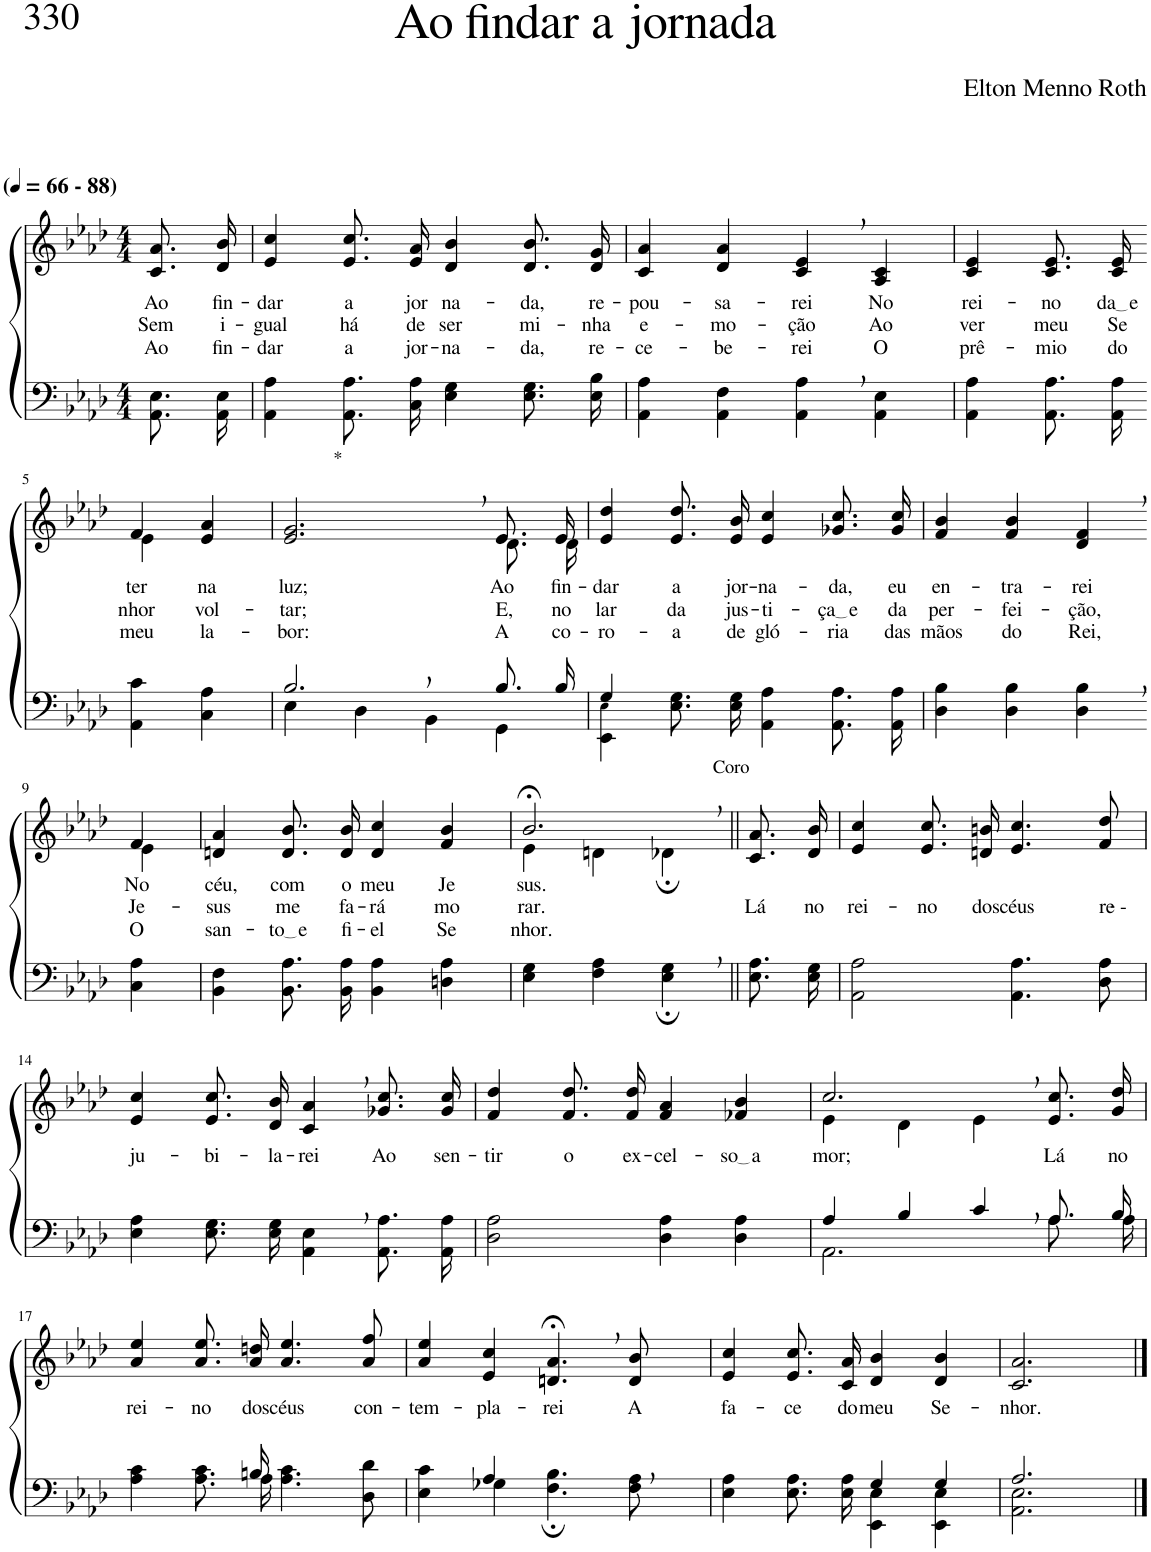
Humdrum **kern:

**kern	**kern	**text	**text	**text
*part2	*part1	*part1	*part1	*part1
*staff2	*staff1	*staff1	*staff1	*staff1
*I"Parte III e IV	*I"Parte I e II	*	*	*
*clefF4	*clefG2	*	*	*
*k[b-e-a-d-]	*k[b-e-a-d-]	*	*	*
*M4/4	*M4/4	*	*	*
*MM66	*MM66	*	*	*
=1	=1	=1	=1	=1
!	!LO:TX:a:B:t=(	!	!	!
!	!LO:TX:a:B:t=- 88)	!	!	!
!	!	!LO:LY:b	!LO:LY:b	!LO:LY:b
8.AA-/ 8.E-/L	8.c/ 8.a-/L	Ao	Sem	Ao
!	!	!LO:LY:b	!LO:LY:b	!LO:LY:b
16AA-/ 16E-/Jk	16d-/ 16b-/Jk	fin-	i-	fin-
=2	=2	=2	=2	=2
!	!	!LO:LY:b	!LO:LY:b	!LO:LY:b
4AA-\ 4A-\	4e-/ 4cc/	-dar	-gual	-dar
!	!	!LO:LY:b	!LO:LY:b	!LO:LY:b
8.AA-\ 8.A-\L	8.e-/ 8.cc/L	a	há	a
!	!	!LO:LY:b	!LO:LY:b	!LO:LY:b
16C\ 16A-\Jk	16e-/ 16a-/Jk	jor	de	jor-
!	!	!LO:LY:b	!LO:LY:b	!LO:LY:b
4E-\ 4G\	4d-/ 4b-/	na-	ser	-na-
!	!	!LO:LY:b	!LO:LY:b	!LO:LY:b
8.E-\ 8.G\L	8.d-/ 8.b-/L	-da,	mi-	-da,
!	!	!LO:LY:b	!LO:LY:b	!LO:LY:b
16E-\ 16B-\Jk	16d-/ 16g/Jk	re-	-nha	re-
=3	=3	=3	=3	=3
!	!	!LO:LY:b	!LO:LY:b	!LO:LY:b
4AA-\ 4A-\	4c/ 4a-/	-pou-	e-	-ce-
!	!	!LO:LY:b	!LO:LY:b	!LO:LY:b
4AA-\ 4F\	4d-/ 4a-/	-sa-	-mo-	-be-
!	!	!LO:LY:b	!LO:LY:b	!LO:LY:b
4AA-\, 4A-\,	4c/, 4e-/,	-rei	-ção	-rei
!	!	!LO:LY:b	!LO:LY:b	!LO:LY:b
4AA-\ 4E-\	4A-/ 4c/	No	Ao	O
=4	=4	=4	=4	=4
!	!	!LO:LY:b	!LO:LY:b	!LO:LY:b
4AA-\ 4A-\	4c/ 4e-/	rei-	ver	prê-
!	!	!LO:LY:b	!LO:LY:b	!LO:LY:b
8.AA-\ 8.A-\L	8.c/ 8.e-/L	-no	meu	-mio
!	!	!LO:LY:b	!LO:LY:b	!LO:LY:b
16AA-\ 16A-\Jk	16c/ 16e-/Jk	da e	Se-	do
!!LO:LB:g=z
=5-	=5-	=5-	=5-	=5-
*	*^	*	*	*
!	!	!	!LO:LY:b	!LO:LY:b	!LO:LY:b
4AA-\ 4c\	4f/	4e-\	-ter-	-nhor	meu
!	!	!	!LO:LY:b	!LO:LY:b	!LO:LY:b
4C\ 4A-\	4e-/ 4a-/	4ryy	-na	vol-	la-
=6	=6	=6	=6	=6	=6
*^	*	*	*	*	*
!	!	!LO:TX:a:t=*	!	!	!	!
!	!	!	!	!LO:LY:b	!LO:LY:b	!LO:LY:b
2.B-,/	4E-\	2.e-/, 2.g/,	2.ryy	luz;	-tar;	-bor:
.	4D-\	.	.	.	.	.
.	4BB-\	.	.	.	.	.
!	!	!	!	!LO:LY:b	!LO:LY:b	!LO:LY:b
8.B-/L	4GG\	8.e-/L	8.d-\L	Ao	E,	-A
!	!	!	!	!LO:LY:b	!LO:LY:b	!LO:LY:b
16B-/Jk	.	16e-/Jk	16d-\Jk	fin-	no	co-
=7	=7	=7	=7	=7	=7	=7
!	!	!	!	!LO:LY:b	!LO:LY:b	!LO:LY:b
*	*	*v	*v	*	*	*
4G/	4EE-\ 4E-!\	4e-/ 4dd-/	-dar	lar	-ro-
!	!	!	!LO:LY:b	!LO:LY:b	!LO:LY:b
2.ryy	8.E-\ 8.G\L	8.e-/ 8.dd-/L	a	da	-a
!	!	!	!LO:LY:b	!LO:LY:b	!LO:LY:b
.	16E-\ 16G\Jk	16e-/ 16b-/Jk	jor-	jus-	de
!	!	!	!LO:LY:b	!LO:LY:b	!LO:LY:b
.	4AA-\ 4A-\	4e-/ 4cc/	-na-	-ti-	gló-
!	!	!	!LO:LY:b	!LO:LY:b	!LO:LY:b
.	8.AA-\ 8.A-\L	8.g-X/ 8.cc/L	-da,	ça e	-ria
!	!	!	!LO:LY:b	!LO:LY:b	!LO:LY:b
.	16AA-\ 16A-\Jk	16g-/ 16cc/Jk	eu	da	das
=8	=8	=8	=8	=8	=8
!	!	!	!LO:LY:b	!LO:LY:b	!LO:LY:b
*v	*v	*	*	*	*
4D-\ 4B-\	4f/ 4b-/	en-	per-	mãos
!	!	!LO:LY:b	!LO:LY:b	!LO:LY:b
4D-\ 4B-\	4f/ 4b-/	-tra-	-fei-	do
!	!	!LO:LY:b	!LO:LY:b	!LO:LY:b
4D-\, 4B-\,	4d-/, 4f/,	-rei	-ção,	Rei,
!!LO:LB:g=z
=9-	=9-	=9-	=9-	=9-
*	*^	*	*	*
!	!	!	!LO:LY:b	!LO:LY:b	!LO:LY:b
4C\ 4A-\	4f/	4e-\	No	Je-	O
=10	=10	=10	=10	=10	=10
!	!	!	!LO:LY:b	!LO:LY:b	!LO:LY:b
*	*v	*v	*	*	*
4BB-\ 4F\	4dn/ 4a-/	céu,	-sus	san-
!	!	!LO:LY:b	!LO:LY:b	!LO:LY:b
8.BB-\ 8.A-\L	8.d/ 8.b-/L	com	me	to e
!	!	!LO:LY:b	!LO:LY:b	!LO:LY:b
16BB-\ 16A-\Jk	16d/ 16b-/Jk	o	fa-	fi-
!	!	!LO:LY:b	!LO:LY:b	!LO:LY:b
4BB-\ 4A-\	4d/ 4cc/	meu	-rá	-el
!	!	!LO:LY:b	!LO:LY:b	!LO:LY:b
4Dn\ 4A-\	4f/ 4b-/	Je-	mo-	Se-
=11	=11	=11	=11	=11
*	*^	*	*	*
!	!	!	!LO:LY:b	!LO:LY:b	!LO:LY:b
4E-\ 4G\	2.b-;<,/	4e-\	-sus.	-rar.	nhor.
4F\ 4A-\	.	4dn\	.	.	.
!	!	!LO:TX:a:t=Coro	!	!	!
4E-\;, 4G\;,	.	4d-X;\	.	.	.
=12||	=12||	=12||	=12||	=12||	=12||
!	!	!	!	!LO:LY:b	!
*	*v	*v	*	*	*
8.E-\ 8.A-\L	8.c/ 8.a-/L	.	Lá	.
!	!	!	!LO:LY:b	!
16E-\ 16G\Jk	16d-/ 16b-/Jk	.	no	.
=13	=13	=13	=13	=13
!	!	!	!LO:LY:b	!
2AA-\ 2A-\	4e-/ 4cc/	.	rei-	.
!	!	!	!LO:LY:b	!
.	8.e-/ 8.cc/L	.	-no	.
!	!	!	!LO:LY:b	!
.	16dn/ 16bn/Jk	.	dos	.
!	!	!	!LO:LY:b	!
4.AA-\ 4.A-\	4.e-/ 4.cc/	.	céus	.
!	!	!	!LO:LY:b	!
8D-\ 8A-\	8f/ 8dd-/	.	re --	.
!!LO:LB:g=z
=14	=14	=14	=14	=14
!	!	!LO:LY:b	!	!
4E-\ 4A-\	4e-/ 4cc/	ju-	.	.
!	!	!LO:LY:b	!	!
8.E-\ 8.G\L	8.e-/ 8.cc/L	-bi-	.	.
!	!	!LO:LY:b	!	!
16E-\ 16G\Jk	16d-/ 16b-/Jk	-la-	.	.
!	!	!LO:LY:b	!	!
4AA-\, 4E-\,	4c/, 4a-/,	-rei	.	.
!	!	!LO:LY:b	!	!
8.AA-\ 8.A-\L	8.g-X/ 8.cc/L	Ao	.	.
!	!	!LO:LY:b	!	!
16AA-\ 16A-\Jk	16g-/ 16cc/Jk	sen-	.	.
=15	=15	=15	=15	=15
!	!	!LO:LY:b	!	!
2D-\ 2A-\	4f/ 4dd-/	-tir	.	.
!	!	!LO:LY:b	!	!
.	8.f/ 8.dd-/L	o	.	.
!	!	!LO:LY:b	!	!
.	16f/ 16dd-/Jk	ex-	.	.
!	!	!LO:LY:b	!	!
4D-\ 4A-\	4f/ 4a-/	-cel-	.	.
!	!	!LO:LY:b	!	!
4D-\ 4A-\	4f-X/ 4b-/	so a	.	.
=16	=16	=16	=16	=16
*^	*^	*	*	*
!	!	!	!	!LO:LY:b	!	!
4A-/	2.AA-\	2.cc,/	4e-\	-mor;	.	.
4B-/	.	.	4d-\	.	.	.
4c,/	.	.	4e-\	.	.	.
!	!	!	!	!LO:LY:b	!	!
8.A-/L	8.A-\L	8.e-/ 8.cc/L	4ryy	Lá	.	.
!	!	!	!	!LO:LY:b	!	!
16B-/Jk	16A-\Jk	16g/ 16dd-/Jk	.	no	.	.
*	*	*v	*v	*	*	*
!!LO:LB:g=z
=17	=17	=17	=17	=17	=17
!	!	!	!LO:LY:b	!	!
4..ryy	4A-\ 4c\	4a-/ 4ee-/	rei-	.	.
!	!	!	!LO:LY:b	!	!
.	8.A-\ 8.c\L	8.a-\ 8.ee-\L	-no	.	.
!	!	!	!LO:LY:b	!	!
16Bn/	16A-\Jk	16a-\ 16ddn\Jk	dos	.	.
!	!	!	!LO:LY:b	!	!
2ryy	4.A-\ 4.c\	4.a-/ 4.ee-/	céus	.	.
!	!	!	!LO:LY:b	!	!
.	8D-\ 8d-\	8a-/ 8ff/	con-	.	.
=18	=18	=18	=18	=18	=18
!	!	!	!LO:LY:b	!	!
4ryy	4E-\ 4c\	4a-/ 4ee-/	-tem-	.	.
!	!	!	!LO:LY:b	!	!
4A-/	4G-X\	4e-/ 4cc/	-pla-	.	.
!	!	!	!LO:LY:b	!	!
2ryy	4.F\; 4.B-\;	4.dn/;<, 4.a-/;<,	-rei	.	.
!	!	!	!LO:LY:b	!	!
.	8F\ 8A-\	8d/ 8b-/	A	.	.
=19	=19	=19	=19	=19	=19
!	!	!	!LO:LY:b	!	!
2ryy	4E-\ 4A-\	4e-/ 4cc/	fa-	.	.
!	!	!	!LO:LY:b	!	!
.	8.E-\ 8.A-\L	8.e-/ 8.cc/L	-ce	.	.
!	!	!	!LO:LY:b	!	!
.	16E-\ 16A-\Jk	16c/ 16a-/Jk	do	.	.
!	!	!	!LO:LY:b	!	!
4G/	4EE-\ 4E-\	4d-/ 4b-/	meu	.	.
!	!	!	!LO:LY:b	!	!
4G/	4EE-\ 4E-\	4d-/ 4b-/	Se-	.	.
=20	=20	=20	=20	=20	=20
!	!	!	!LO:LY:b	!	!
2.A-/	2.AA-\ 2.E-\	2.c/ 2.a-/	-nhor.	.	.
*v	*v	*	*	*	*
==	==	==	==	==
*-	*-	*-	*-	*-
